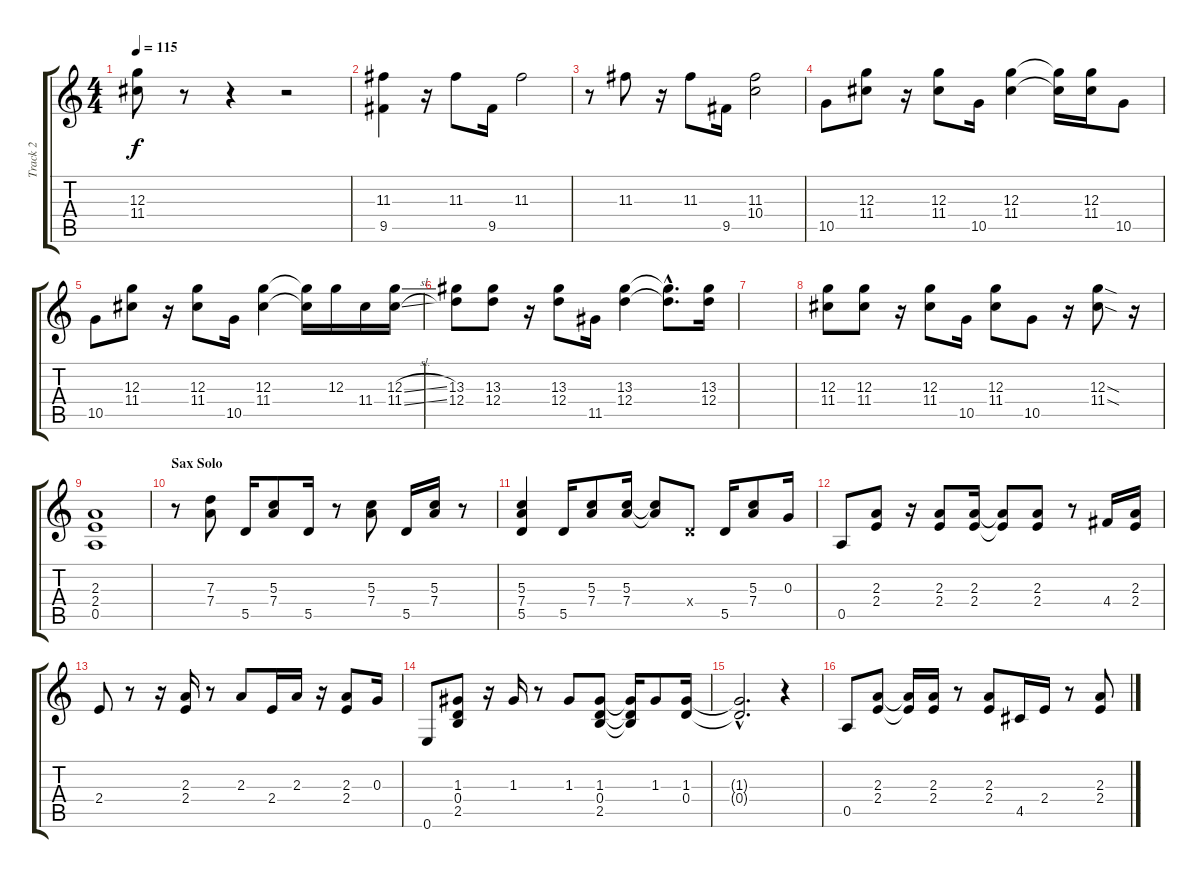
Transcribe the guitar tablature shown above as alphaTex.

\track ("Track 2" "Track 2") {instrument electricguitarjazz}
\staff {score tabs}
\tuning (E4 B3 G3 D3 A2 E2) {hide}
\ts (4 4)
\tempo 115
\clef g2
\ks c
(12.3 11.4).8{dy f} r.8 r.4 r.2 |
(11.3 9.5).4 r.16 11.3.8 9.5.16 11.3.2 |
r.8 11.3.8 r.16 11.3.8 9.5.16 (11.3 10.4).2 |
10.5.8 (12.3 11.4).8 r.16 (12.3 11.4).8 10.5.16 (12.3 11.4).4 (12.3{t} 11.4{t}).16 (12.3 11.4).16 10.5.8 |
10.5.8 (12.3 11.4).8 r.16 (12.3 11.4).8 10.5.16 (12.3 11.4).4 (12.3{t} 11.4{t}).16 12.3.16 11.4.16 (12.3{sl} 11.4{sl}).16 |
(13.3 12.4).8 (13.3 12.4).8 r.16 (13.3 12.4).8 11.5.16 (13.3 12.4).4 (13.3{hac t} 12.4{hac t}).8{d} (13.3 12.4).16 |
|
(12.3 11.4).8 (12.3 11.4).8 r.16 (12.3 11.4).8 10.5.16 (12.3 11.4).8 10.5.8 r.16 (12.3{sod} 11.4{sod}).8 r.16 |
(2.3 2.4 0.5).1 |
\section ("" "Sax Solo")
r.8 (7.3 7.4).8 5.5.16 (5.3 7.4).8 5.5.16 r.8 (5.3 7.4).8 5.5.16 (5.3 7.4).16 r.8 |
(5.3 7.4 5.5).4 5.5.16 (5.3 7.4).8 (5.3 7.4).16 (5.3{t} 7.4{t}).8 0.4{x}.8 5.5.16 (5.3 7.4).8 0.3.16 |
0.5.8 (2.3 2.4).8 r.16 (2.3 2.4).8 (2.3 2.4).16 (2.3{t} 2.4{t}).8 (2.3 2.4).8 r.8 4.4.16 (2.3 2.4).16 |
2.4.8 r.8 r.16 (2.3 2.4).16 r.8 2.3.8 2.4.16 2.3.16 r.16 (2.3 2.4).8 0.3.16 |
0.6.8 (1.3 0.4 2.5).8 r.16 1.3.16 r.8 1.3.8 (1.3 0.4 2.5).8 (1.3{t} 0.4{t} 2.5{t}).16 1.3.8 (1.3 0.4).16 |
(1.3{hac t} 0.4{hac t}).2{d} r.4 |
0.5.8 (2.3 2.4).8 (2.3{t} 2.4{t}).16 (2.3 2.4).16 r.8 (2.3 2.4).8 4.5.16 2.4.16 r.8 (2.3 2.4).8
